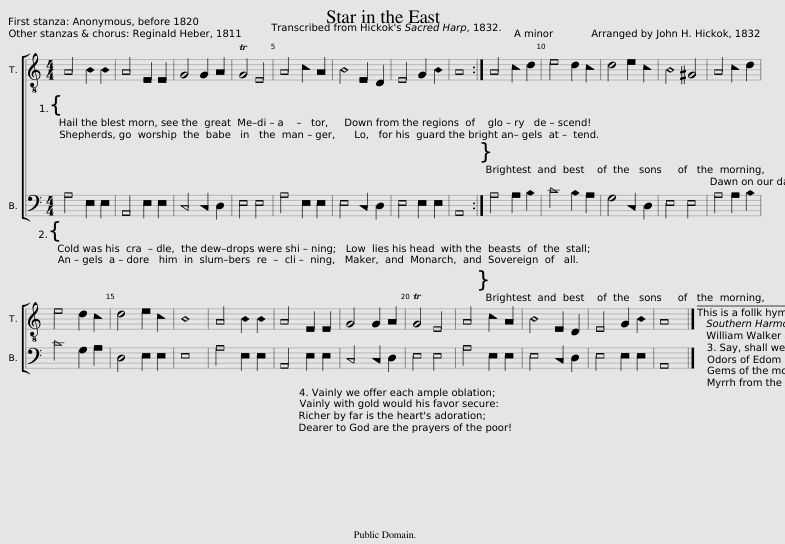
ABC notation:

X:1
%%score [ 1 2 ]
L:1/8
Q:1/4=140
M:4/4
I:linebreak $
K:C
V:1 treble-8
V:2 bass
V:1
 A4 B2 B2 | A4 E2 E2 | G4 G2 A2 | TG4 E4 | A4 c2 A2 | %5
 B4 E2 D2 | E4 G2 B2 | A8 :| A4 c2 d2 | e4 d2 c2 | %10
 d4 e2 c2 | B4 ^G4 | A4 c2 d2 |$ e4 d2 c2 | d4 e2 c2 | %15
 B8 | A4 B2 B2 | A4 E2 E2 | G4 G2 A2 | TG4 E4 | %20
 A4 c2 A2 | B4 E2 D2 | E4 G2 B2 | A8 |] %24
V:2
 A,4 E,2 E,2 | A,,4 E,2 E,2 | C,4 C,2 D,2 | E,4 E,4 | A,4 E,2 E,2 | %5
 E,4 C,2 D,2 | E,4 E,2 E,2 | A,,8 :| A,4 A,2 B,2 | C4 B,2 A,2 | %10
 G,4 C,2 D,2 | E,4 E,4 | A,4 A,2 B,2 |$ C4 G,2 A,2 | D,4 E,2 E,2 | %15
 E,8 | A,4 E,2 E,2 | A,,4 E,2 E,2 | C,4 C,2 D,2 | E,4 E,4 | %20
 A,4 E,2 E,2 | E,4 C,2 D,2 | E,4 E,2 E,2 | A,,8 |] %24
